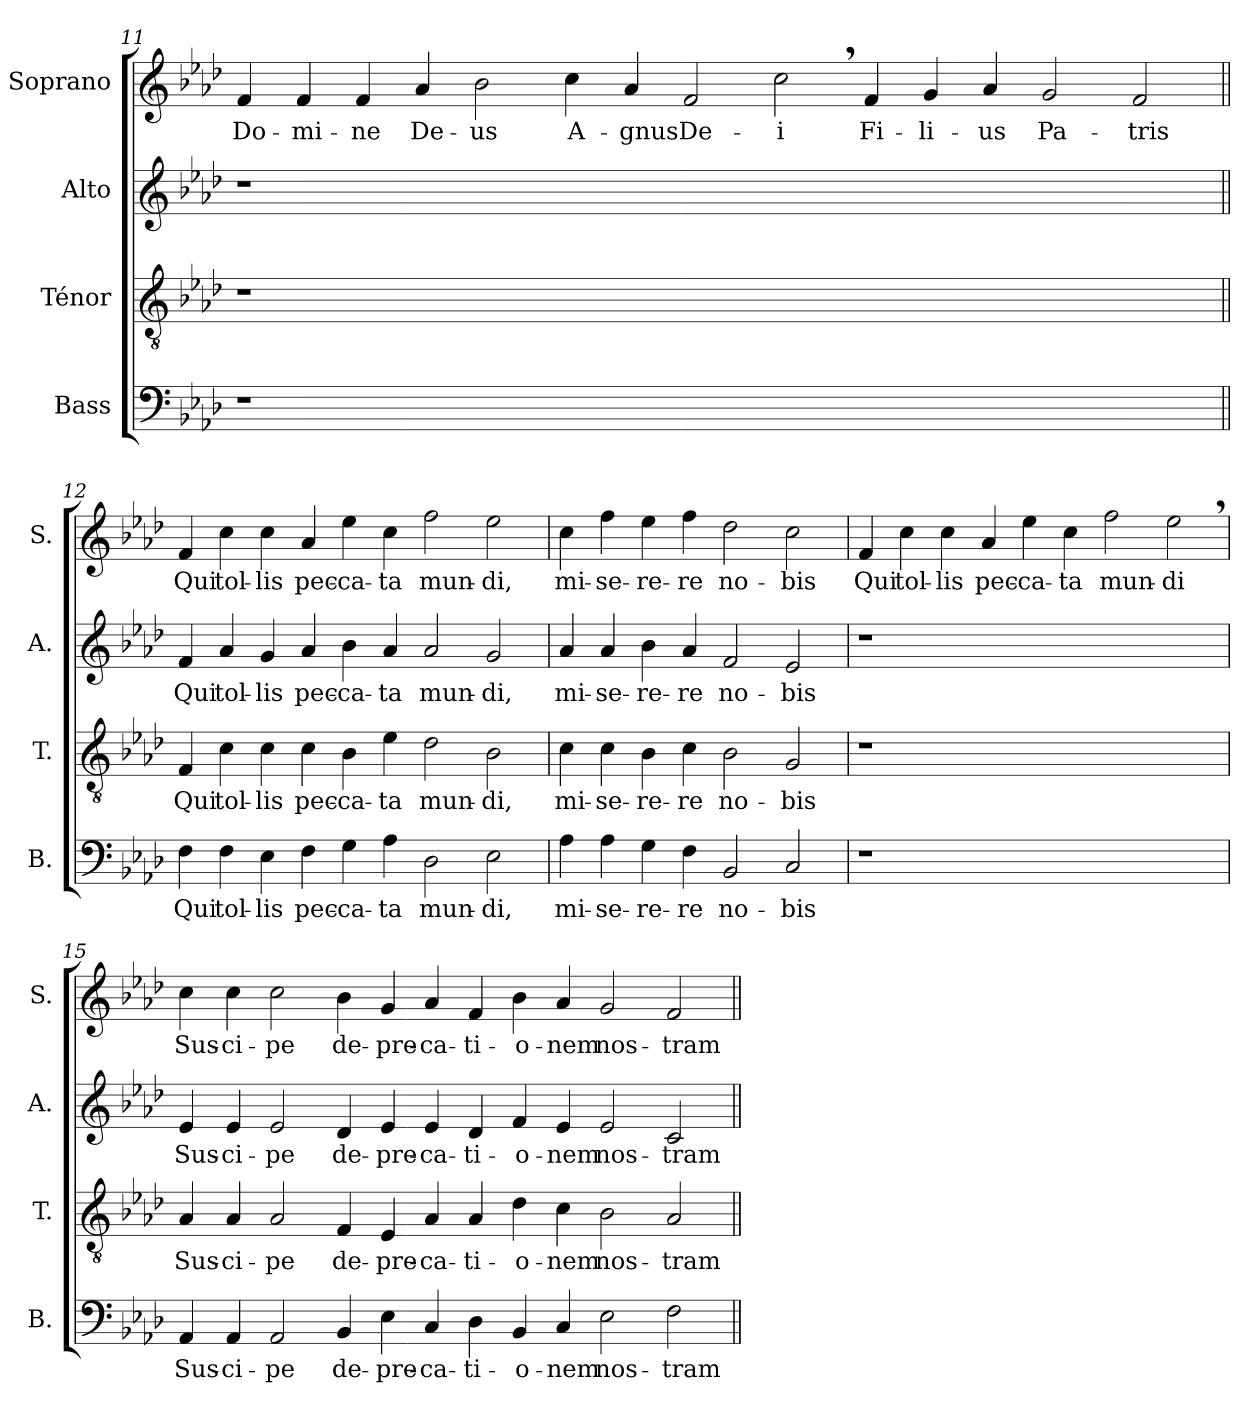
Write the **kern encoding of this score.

**kern	**text	**kern	**text	**kern	**text	**kern	**text
*part4	*part4	*part3	*part3	*part2	*part2	*part1	*part1
*staff4	*staff4	*staff3	*staff3	*staff2	*staff2	*staff1	*staff1
*I"Bass	*	*I"Ténor	*	*I"Alto	*	*I"Soprano	*
*I'B.	*	*I'T.	*	*I'A.	*	*I'S.	*
!!LO:LB:g=z
*clefF4	*	*clefGv2	*	*clefG2	*	*clefG2	*
*k[b-e-a-d-]	*	*k[b-e-a-d-]	*	*k[b-e-a-d-]	*	*k[b-e-a-d-]	*
=11	=11	=11	=11	=11	=11	=11	=11
!	!	!	!	!	!	!	!LO:LY:b
1r	.	1r	.	1r	.	4f/	Do-
!	!	!	!	!	!	!	!LO:LY:b
.	.	.	.	.	.	4f/	-mi-
!	!	!	!	!	!	!	!LO:LY:b
.	.	.	.	.	.	4f/	-ne
!	!	!	!	!	!	!	!LO:LY:b
.	.	.	.	.	.	4a-/	De-
!	!	!	!	!	!	!	!LO:LY:b
4%15ryy	.	4%15ryy	.	4%15ryy	.	2b-\	-us
!	!	!	!	!	!	!	!LO:LY:b
.	.	.	.	.	.	4cc\	A-
!	!	!	!	!	!	!	!LO:LY:b
.	.	.	.	.	.	4a-/	-gnus
!	!	!	!	!	!	!	!LO:LY:b
.	.	.	.	.	.	2f/	De-
!	!	!	!	!	!	!	!LO:LY:b
.	.	.	.	.	.	2cc,\	-i
!	!	!	!	!	!	!	!LO:LY:b
.	.	.	.	.	.	4f/	Fi-
!	!	!	!	!	!	!	!LO:LY:b
.	.	.	.	.	.	4g/	-li-
!	!	!	!	!	!	!	!LO:LY:b
.	.	.	.	.	.	4a-/	-us
!	!	!	!	!	!	!	!LO:LY:b
.	.	.	.	.	.	2g/	Pa-
!	!	!	!	!	!	!	!LO:LY:b
.	.	.	.	.	.	2f/	-tris
!!LO:LB:g=z
=12||	=12||	=12||	=12||	=12||	=12||	=12||	=12||
!	!LO:LY:b	!	!LO:LY:b	!	!LO:LY:b	!	!LO:LY:b
4F\	Qui	4F/	Qui	4f/	Qui	4f/	Qui
!	!LO:LY:b	!	!LO:LY:b	!	!LO:LY:b	!	!LO:LY:b
4F\	tol-	4c\	tol-	4a-/	tol-	4cc\	tol-
!	!LO:LY:b	!	!LO:LY:b	!	!LO:LY:b	!	!LO:LY:b
4E-\	-lis	4c\	-lis	4g/	-lis	4cc\	-lis
!	!LO:LY:b	!	!LO:LY:b	!	!LO:LY:b	!	!LO:LY:b
4F\	pec-	4c\	pec-	4a-/	pec-	4a-/	pec-
!	!LO:LY:b	!	!LO:LY:b	!	!LO:LY:b	!	!LO:LY:b
4G\	-ca-	4B-\	-ca-	4b-\	-ca-	4ee-\	-ca-
!	!LO:LY:b	!	!LO:LY:b	!	!LO:LY:b	!	!LO:LY:b
4A-\	-ta	4e-\	-ta	4a-/	-ta	4cc\	-ta
!	!LO:LY:b	!	!LO:LY:b	!	!LO:LY:b	!	!LO:LY:b
2D-\	mun-	2d-\	mun-	2a-/	mun-	2ff\	mun-
!	!LO:LY:b	!	!LO:LY:b	!	!LO:LY:b	!	!LO:LY:b
2E-\	-di,	2B-\	-di,	2g/	-di,	2ee-\	-di,
=13	=13	=13	=13	=13	=13	=13	=13
!	!LO:LY:b	!	!LO:LY:b	!	!LO:LY:b	!	!LO:LY:b
4A-\	mi-	4c\	mi-	4a-/	mi-	4cc\	mi-
!	!LO:LY:b	!	!LO:LY:b	!	!LO:LY:b	!	!LO:LY:b
4A-\	-se-	4c\	-se-	4a-/	-se-	4ff\	-se-
!	!LO:LY:b	!	!LO:LY:b	!	!LO:LY:b	!	!LO:LY:b
4G\	-re-	4B-\	-re-	4b-\	-re-	4ee-\	-re-
!	!LO:LY:b	!	!LO:LY:b	!	!LO:LY:b	!	!LO:LY:b
4F\	-re	4c\	-re	4a-/	-re	4ff\	-re
!	!LO:LY:b	!	!LO:LY:b	!	!LO:LY:b	!	!LO:LY:b
2BB-/	no-	2B-\	no-	2f/	no-	2dd-\	no-
!	!LO:LY:b	!	!LO:LY:b	!	!LO:LY:b	!	!LO:LY:b
2C/	-bis	2G/	-bis	2e-/	-bis	2cc\	-bis
!!LO:LB:g=z
=14	=14	=14	=14	=14	=14	=14	=14
!	!	!	!	!	!	!	!LO:LY:b
1r	.	1r	.	1r	.	4f/	Qui
!	!	!	!	!	!	!	!LO:LY:b
.	.	.	.	.	.	4cc\	tol-
!	!	!	!	!	!	!	!LO:LY:b
.	.	.	.	.	.	4cc\	-lis
!	!	!	!	!	!	!	!LO:LY:b
.	.	.	.	.	.	4a-/	pec-
!	!	!	!	!	!	!	!LO:LY:b
1.ryy	.	1.ryy	.	1.ryy	.	4ee-\	-ca-
!	!	!	!	!	!	!	!LO:LY:b
.	.	.	.	.	.	4cc\	-ta
!	!	!	!	!	!	!	!LO:LY:b
.	.	.	.	.	.	2ff\	mun-
!	!	!	!	!	!	!	!LO:LY:b
.	.	.	.	.	.	2ee-,\	-di
=15	=15	=15	=15	=15	=15	=15	=15
!	!LO:LY:b	!	!LO:LY:b	!	!LO:LY:b	!	!LO:LY:b
4AA-/	Sus-	4A-/	Sus-	4e-/	Sus-	4cc\	Sus-
!	!LO:LY:b	!	!LO:LY:b	!	!LO:LY:b	!	!LO:LY:b
4AA-/	-ci-	4A-/	-ci-	4e-/	-ci-	4cc\	-ci-
!	!LO:LY:b	!	!LO:LY:b	!	!LO:LY:b	!	!LO:LY:b
2AA-/	-pe	2A-/	-pe	2e-/	-pe	2cc\	-pe
!	!LO:LY:b	!	!LO:LY:b	!	!LO:LY:b	!	!LO:LY:b
4BB-/	de-	4F/	de-	4d-/	de-	4b-\	de-
!	!LO:LY:b	!	!LO:LY:b	!	!LO:LY:b	!	!LO:LY:b
4E-\	-pre-	4E-/	-pre-	4e-/	-pre-	4g/	-pre-
!	!LO:LY:b	!	!LO:LY:b	!	!LO:LY:b	!	!LO:LY:b
4C/	-ca-	4A-/	-ca-	4e-/	-ca-	4a-/	-ca-
!	!LO:LY:b	!	!LO:LY:b	!	!LO:LY:b	!	!LO:LY:b
4D-\	-ti-	4A-/	-ti-	4d-/	-ti-	4f/	-ti-
!	!LO:LY:b	!	!LO:LY:b	!	!LO:LY:b	!	!LO:LY:b
4BB-/	-o-	4d-\	-o-	4f/	-o-	4b-\	-o-
!	!LO:LY:b	!	!LO:LY:b	!	!LO:LY:b	!	!LO:LY:b
4C/	-nem	4c\	-nem	4e-/	-nem	4a-/	-nem
!	!LO:LY:b	!	!LO:LY:b	!	!LO:LY:b	!	!LO:LY:b
2E-\	nos-	2B-\	nos-	2e-/	nos-	2g/	nos-
!	!LO:LY:b	!	!LO:LY:b	!	!LO:LY:b	!	!LO:LY:b
2F\	-tram	2A-/	-tram	2c/	-tram	2f/	-tram
=||	=||	=||	=||	=||	=||	=||	=||
*-	*-	*-	*-	*-	*-	*-	*-
